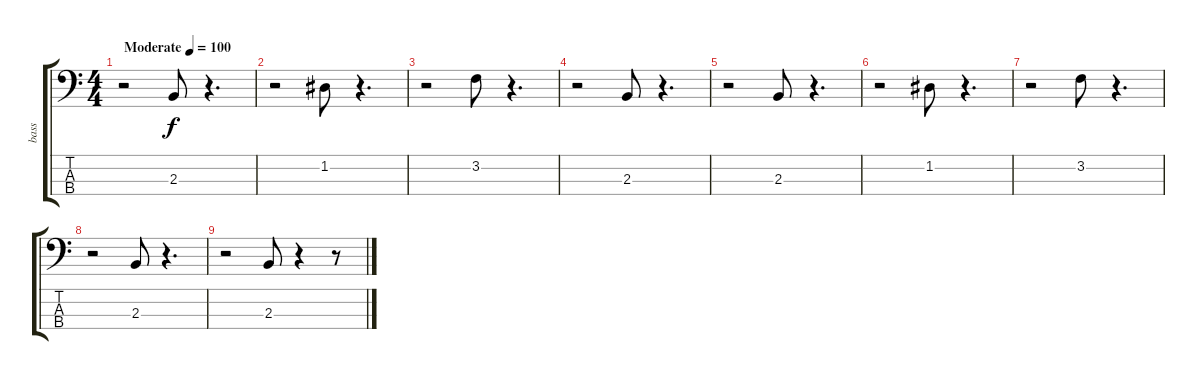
\track ("bass" "bass") {instrument electricbassfinger}
\staff {score tabs}
\tuning (G2 D2 A1 E1) {hide}
\ts (4 4)
\tempo (100 "Moderate")
\clef f4
\ks c
r.2{dy f instrument electricbassfinger} 2.3.8 r.4{d} |
r.2 1.2.8 r.4{d} |
r.2 3.2.8 r.4{d} |
r.2 2.3.8 r.4{d} |
r.2 2.3.8 r.4{d} |
r.2 1.2.8 r.4{d} |
r.2 3.2.8 r.4{d} |
r.2 2.3.8 r.4{d} |
r.2 2.3.8 r.4 r.8
